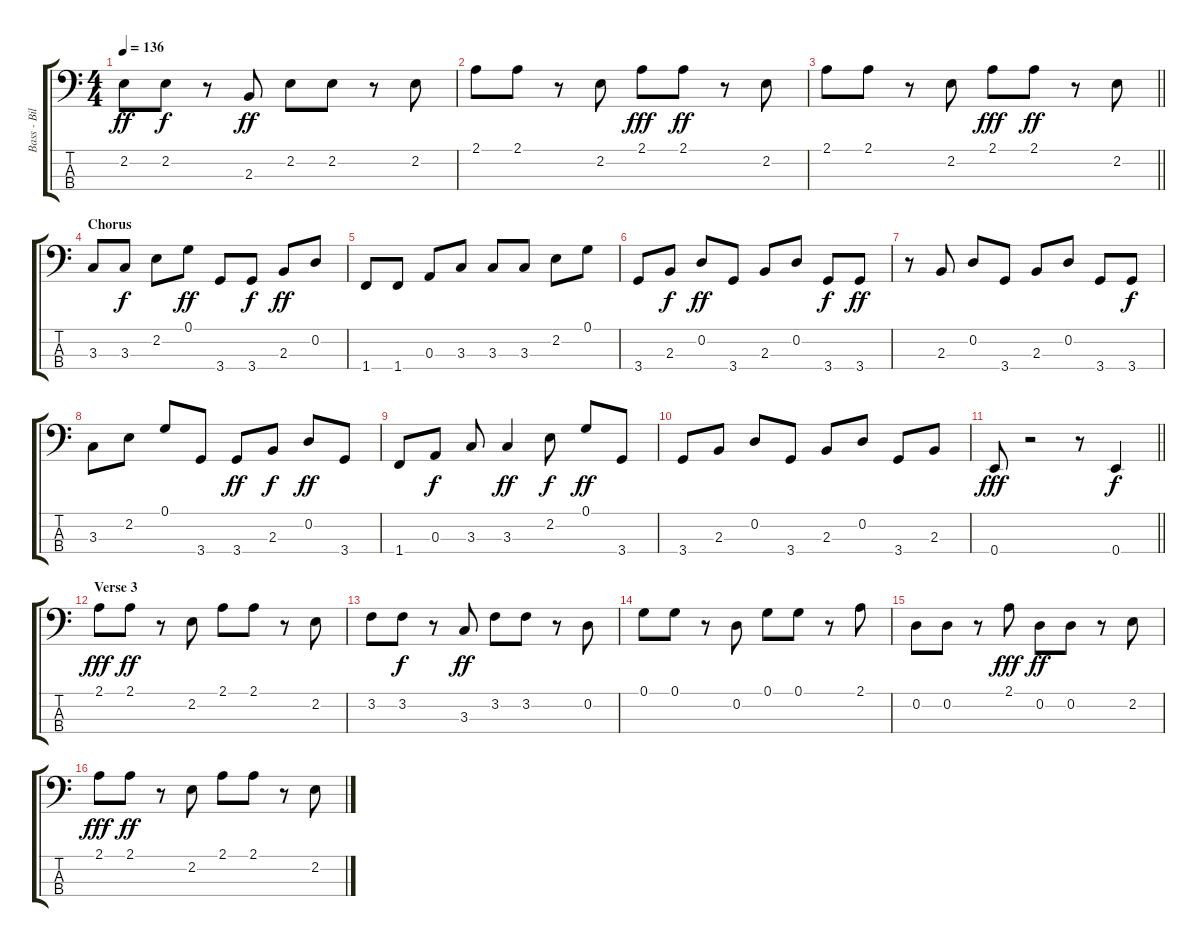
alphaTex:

\track ("Bass - Bill Cunningham" "Bass - Bil") {instrument electricbassfinger}
\staff {score tabs}
\tuning (G2 D2 A1 E1) {hide}
\ts (4 4)
\tempo 136
\clef f4
\ks c
2.2.8{dy ff} 2.2.8{dy f} r.8 2.3.8{dy ff} 2.2.8 2.2.8 r.8 2.2.8 |
2.1.8 2.1.8 r.8 2.2.8 2.1.8{dy fff} 2.1.8{dy ff} r.8 2.2.8 |
\barLineRight lightlight
2.1.8 2.1.8 r.8 2.2.8 2.1.8{dy fff} 2.1.8{dy ff} r.8 2.2.8 |
\section ("" "Chorus")
3.3.8 3.3.8{dy f} 2.2.8 0.1.8{dy ff} 3.4.8 3.4.8{dy f} 2.3.8{dy ff} 0.2.8 |
1.4.8 1.4.8 0.3.8 3.3.8 3.3.8 3.3.8 2.2.8 0.1.8 |
3.4.8 2.3.8{dy f} 0.2.8{dy ff} 3.4.8 2.3.8 0.2.8 3.4.8{dy f} 3.4.8{dy ff} |
r.8 2.3.8 0.2.8 3.4.8 2.3.8 0.2.8 3.4.8 3.4.8{dy f} |
3.3.8 2.2.8 0.1.8 3.4.8 3.4.8{dy ff} 2.3.8{dy f} 0.2.8{dy ff} 3.4.8 |
1.4.8 0.3.8{dy f} 3.3.8 3.3.4{dy ff} 2.2.8{dy f} 0.1.8{dy ff} 3.4.8 |
3.4.8 2.3.8 0.2.8 3.4.8 2.3.8 0.2.8 3.4.8 2.3.8 |
\barLineRight lightlight
0.4.8{dy fff} r.2 r.8 0.4.4{dy f} |
\section ("" "Verse 3")
2.1.8{dy fff} 2.1.8{dy ff} r.8 2.2.8 2.1.8 2.1.8 r.8 2.2.8 |
3.2.8 3.2.8{dy f} r.8 3.3.8{dy ff} 3.2.8 3.2.8 r.8 0.2.8 |
0.1.8 0.1.8 r.8 0.2.8 0.1.8 0.1.8 r.8 2.1.8 |
0.2.8 0.2.8 r.8 2.1.8{dy fff} 0.2.8{dy ff} 0.2.8 r.8 2.2.8 |
2.1.8{dy fff} 2.1.8{dy ff} r.8 2.2.8 2.1.8 2.1.8 r.8 2.2.8
